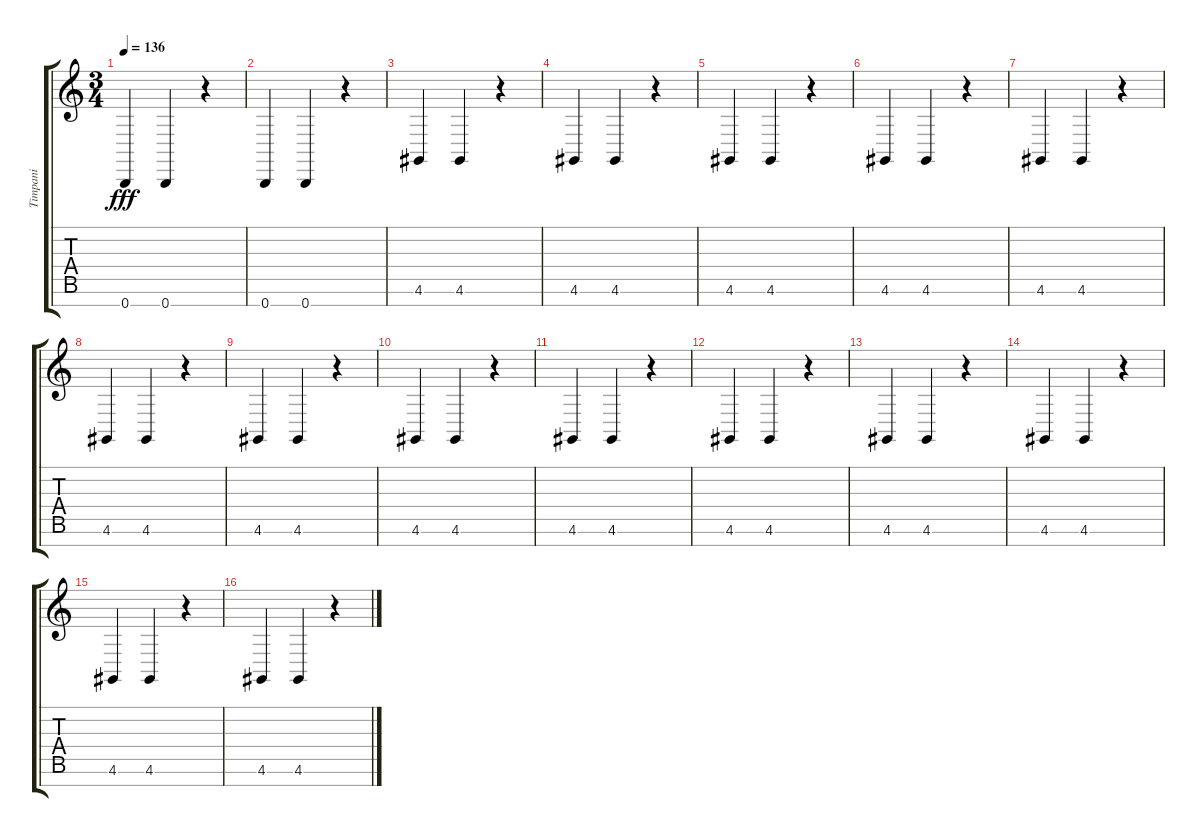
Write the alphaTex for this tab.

\track ("Timpani" "Timpani") {instrument timpani}
\staff {score tabs}
\tuning (E4 B3 G3 D3 A2 E2 B1) {hide}
\ts (3 4)
\tempo 136
\clef g2
\ks c
0.7.4{dy fff} 0.7.4 r.4 |
0.7.4 0.7.4 r.4 |
4.6.4 4.6.4 r.4 |
4.6.4 4.6.4 r.4 |
4.6.4 4.6.4 r.4 |
4.6.4 4.6.4 r.4 |
4.6.4 4.6.4 r.4 |
4.6.4 4.6.4 r.4 |
4.6.4 4.6.4 r.4 |
4.6.4 4.6.4 r.4 |
4.6.4 4.6.4 r.4 |
4.6.4 4.6.4 r.4 |
4.6.4 4.6.4 r.4 |
4.6.4 4.6.4 r.4 |
4.6.4 4.6.4 r.4 |
4.6.4 4.6.4 r.4
